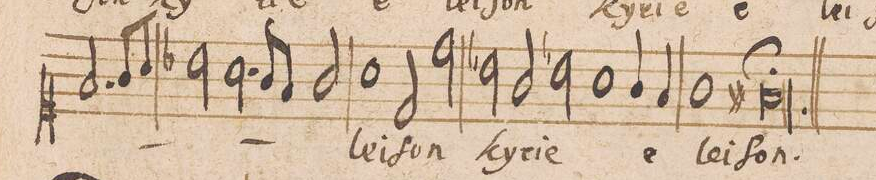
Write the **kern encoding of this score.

**kern	**text
*I"TENOR.	*
*clefC1	*
*k[]	*
*met(C|)	*
*M2/1	*
2.f/	.
8g/L	.
8a/J	.
=27-	=27-
2b-X\	.
2.a\	.
8g/L	.
8f/J	.
2g/	.
=28-	=28-
1a	-lei-
2d/	-ſon
2dd\	.
=29-	=29-
2b-X\	ky-
2g/	-ri-
2b-X\	-e
1a\	.
=30-	=30-
4g/	e-
4f/	.
1g	-lei-
=31-	=31-
0f#Xl;	-ſon
=32||	=32||
*M2/1	*
*met(C|)	*
*mmet(c|)	*
*-	*-
